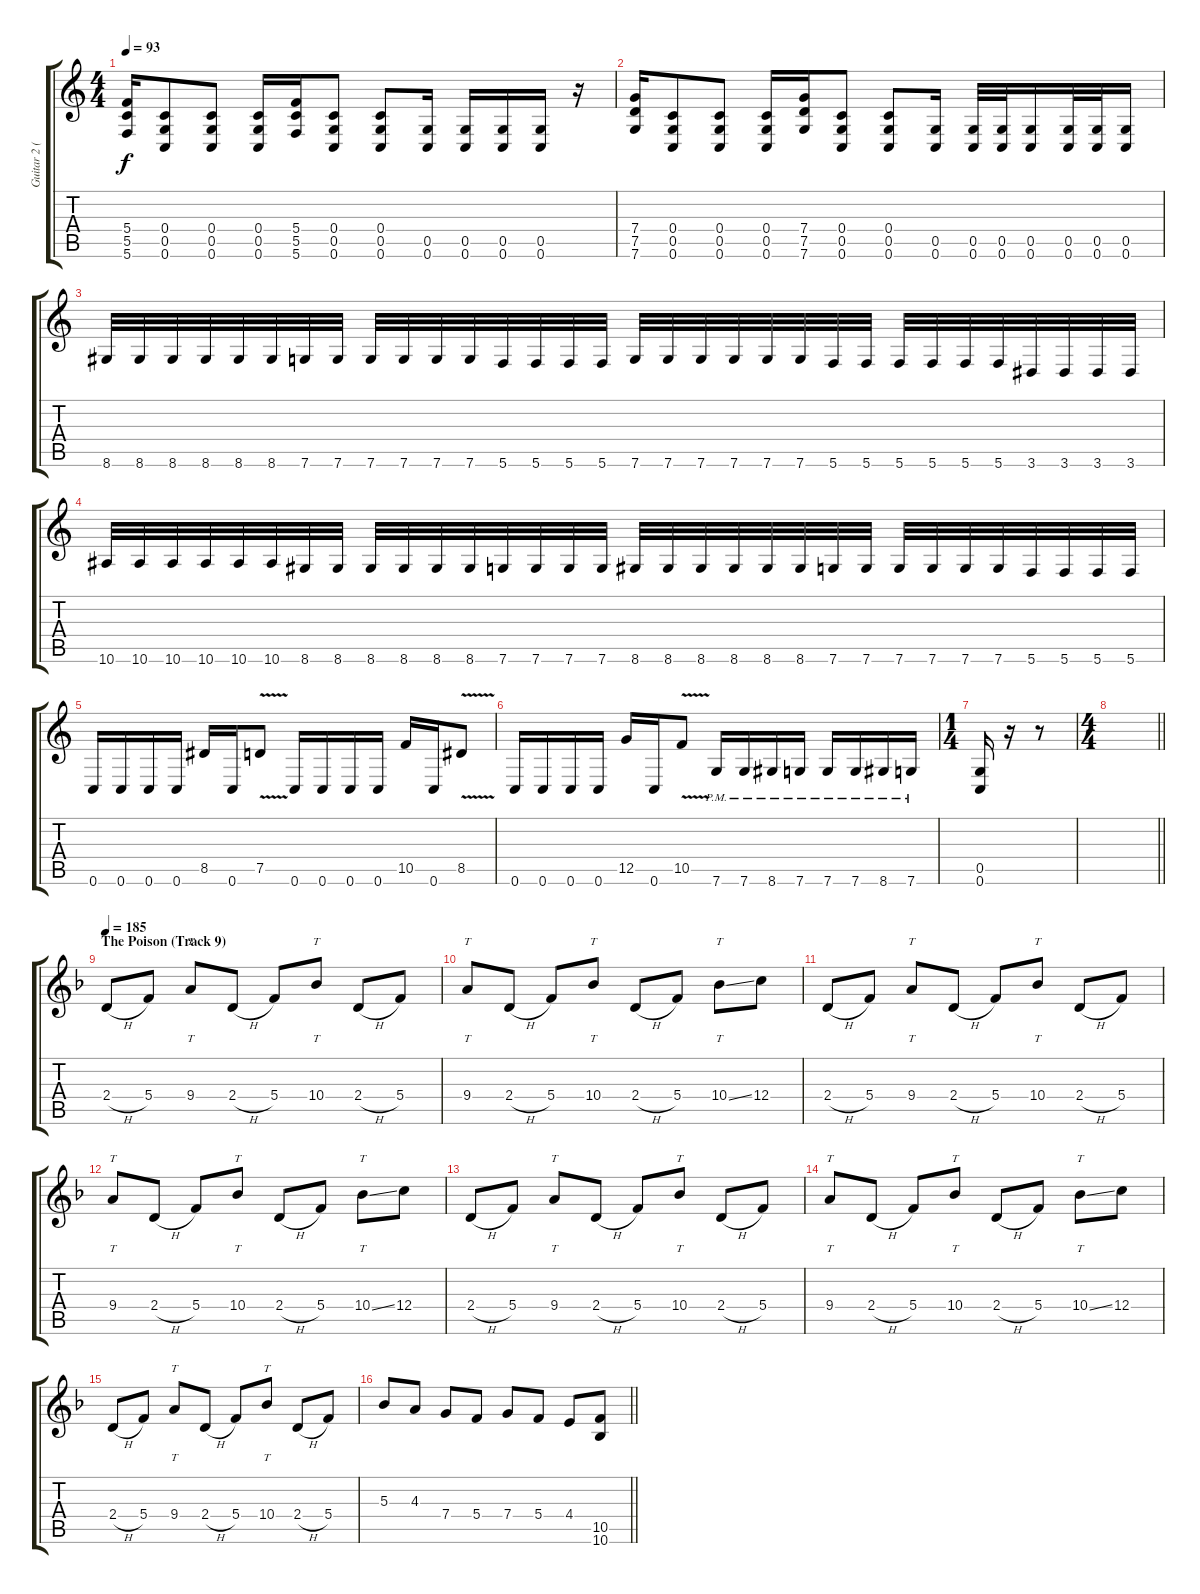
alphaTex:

\track ("Guitar 2 (Distorted- Padget)" "Guitar 2 (") {instrument distortionguitar}
\staff {score tabs}
\tuning (D4 A3 F3 C3 G2 C2) {hide}
\ts (4 4)
\tempo 93
\clef g2
\ks c
(5.4 5.5 5.6).16{dy f} (0.4 0.5 0.6).8 (0.4 0.5 0.6).8 (0.4 0.5 0.6).16 (5.4 5.5 5.6).16 (0.4 0.5 0.6).8 (0.4 0.5 0.6).8 (0.5 0.6).16 (0.5 0.6).16 (0.5 0.6).16 (0.5 0.6).16 r.16 |
(7.4 7.5 7.6).16 (0.4 0.5 0.6).8 (0.4 0.5 0.6).8 (0.4 0.5 0.6).16 (7.4 7.5 7.6).16 (0.4 0.5 0.6).8 (0.4 0.5 0.6).8 (0.5 0.6).16 (0.5 0.6).32 (0.5 0.6).32 (0.5 0.6).16 (0.5 0.6).32 (0.5 0.6).32 (0.5 0.6).16 |
8.6.32 8.6.32 8.6.32 8.6.32 8.6.32 8.6.32 7.6.32 7.6.32 7.6.32 7.6.32 7.6.32 7.6.32 5.6.32 5.6.32 5.6.32 5.6.32 7.6.32 7.6.32 7.6.32 7.6.32 7.6.32 7.6.32 5.6.32 5.6.32 5.6.32 5.6.32 5.6.32 5.6.32 3.6.32 3.6.32 3.6.32 3.6.32 |
10.6.32 10.6.32 10.6.32 10.6.32 10.6.32 10.6.32 8.6.32 8.6.32 8.6.32 8.6.32 8.6.32 8.6.32 7.6.32 7.6.32 7.6.32 7.6.32 8.6.32 8.6.32 8.6.32 8.6.32 8.6.32 8.6.32 7.6.32 7.6.32 7.6.32 7.6.32 7.6.32 7.6.32 5.6.32 5.6.32 5.6.32 5.6.32 |
0.6.16 0.6.16 0.6.16 0.6.16 8.5.16 0.6.16 7.5{v}.8 0.6.16 0.6.16 0.6.16 0.6.16 10.5.16 0.6.16 8.5{v}.8 |
0.6.16 0.6.16 0.6.16 0.6.16 12.5.16 0.6.16 10.5{v}.8 7.6{pm}.16 7.6{pm}.16 8.6{pm}.16 7.6{pm}.16 7.6{pm}.16 7.6{pm}.16 8.6{pm}.16 7.6{pm}.16 |
\ts (1 4)
(0.5 0.6).16 r.16 r.8 |
\ts (4 4)
\barLineRight lightlight
|
\section ("" "The Poison (Track 9)")
\tempo 185
\ks dminor
2.4{h}.8 5.4.8 9.4.8{tt} 2.4{h}.8 5.4.8 10.4.8{tt} 2.4{h}.8 5.4.8 |
9.4.8{tt} 2.4{h}.8 5.4.8 10.4.8{tt} 2.4{h}.8 5.4.8 10.4{ss}.8{tt} 12.4.8 |
2.4{h}.8 5.4.8 9.4.8{tt} 2.4{h}.8 5.4.8 10.4.8{tt} 2.4{h}.8 5.4.8 |
9.4.8{tt} 2.4{h}.8 5.4.8 10.4.8{tt} 2.4{h}.8 5.4.8 10.4{ss}.8{tt} 12.4.8 |
2.4{h}.8 5.4.8 9.4.8{tt} 2.4{h}.8 5.4.8 10.4.8{tt} 2.4{h}.8 5.4.8 |
9.4.8{tt} 2.4{h}.8 5.4.8 10.4.8{tt} 2.4{h}.8 5.4.8 10.4{ss}.8{tt} 12.4.8 |
2.4{h}.8 5.4.8 9.4.8{tt} 2.4{h}.8 5.4.8 10.4.8{tt} 2.4{h}.8 5.4.8 |
\barLineRight lightlight
5.3.8 4.3.8 7.4.8 5.4.8 7.4.8 5.4.8 4.4.8 (10.5 10.6).8
